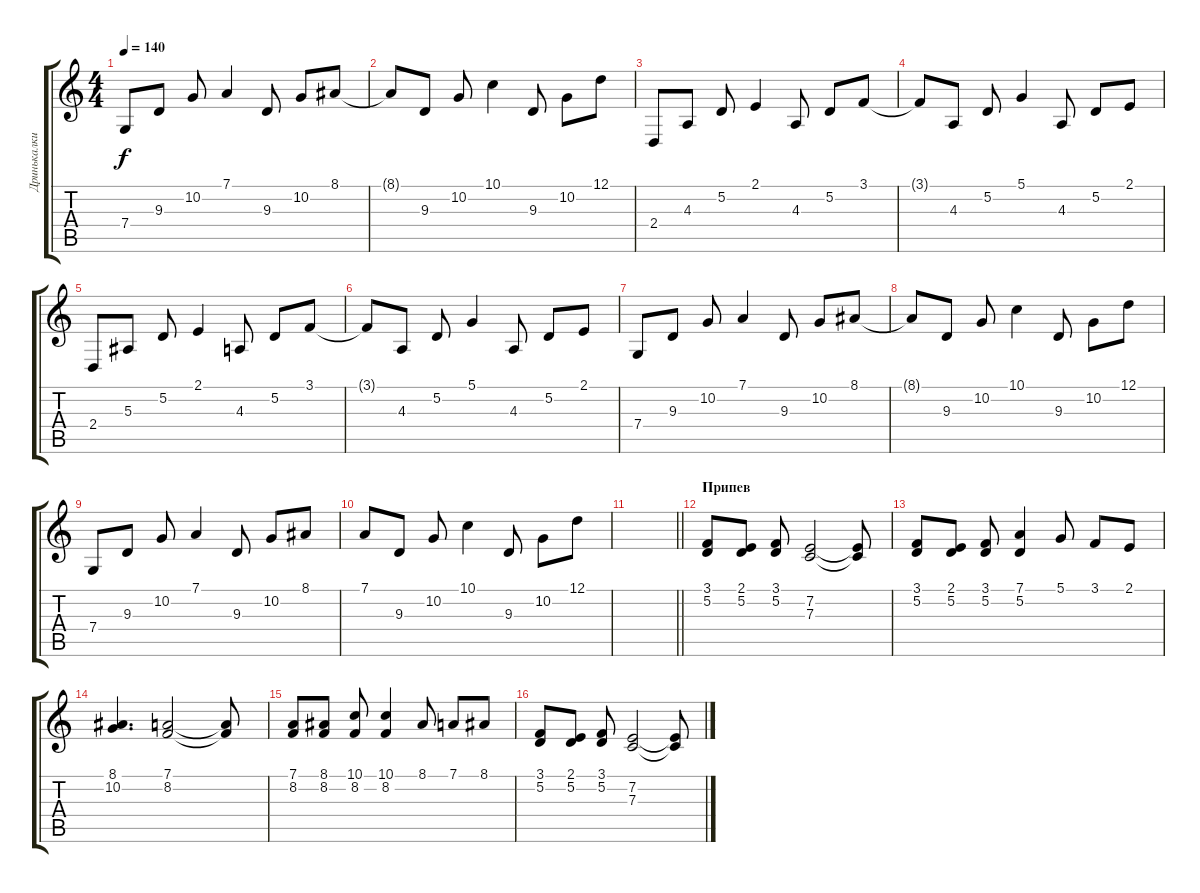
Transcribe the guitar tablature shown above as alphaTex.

\track ("Дринькалки" "Дринькалки") {instrument harpsichord}
\staff {score tabs}
\tuning (D4 A3 F3 C3 G2 D2) {hide}
\ts (4 4)
\tempo 140
\clef g2
\ks c
7.4.8{dy f} 9.3.8 10.2.8 7.1.4 9.3.8 10.2.8 8.1.8 |
8.1{t}.8 9.3.8 10.2.8 10.1.4 9.3.8 10.2.8 12.1.8 |
2.4.8 4.3.8 5.2.8 2.1.4 4.3.8 5.2.8 3.1.8 |
3.1{t}.8 4.3.8 5.2.8 5.1.4 4.3.8 5.2.8 2.1.8 |
2.4.8 5.3.8 5.2.8 2.1.4 4.3.8 5.2.8 3.1.8 |
3.1{t}.8 4.3.8 5.2.8 5.1.4 4.3.8 5.2.8 2.1.8 |
7.4.8 9.3.8 10.2.8 7.1.4 9.3.8 10.2.8 8.1.8 |
8.1{t}.8 9.3.8 10.2.8 10.1.4 9.3.8 10.2.8 12.1.8 |
7.4.8 9.3.8 10.2.8 7.1.4 9.3.8 10.2.8 8.1.8 |
7.1.8 9.3.8 10.2.8 10.1.4 9.3.8 10.2.8 12.1.8 |
\barLineRight lightlight
|
\section ("" "Припев")
(3.1 5.2).8 (2.1 5.2).8 (3.1 5.2).8 (7.2 7.3).2 (7.2{t} 7.3{t}).8 |
(3.1 5.2).8 (2.1 5.2).8 (3.1 5.2).8 (7.1 5.2).4 5.1.8 3.1.8 2.1.8 |
(8.1 10.2).4{d} (7.1 8.2).2 (7.1{t} 8.2{t}).8 |
(7.1 8.2).8 (8.1 8.2).8 (10.1 8.2).8 (10.1 8.2).4 8.1.8 7.1.8 8.1.8 |
(3.1 5.2).8 (2.1 5.2).8 (3.1 5.2).8 (7.2 7.3).2 (7.2{t} 7.3{t}).8
